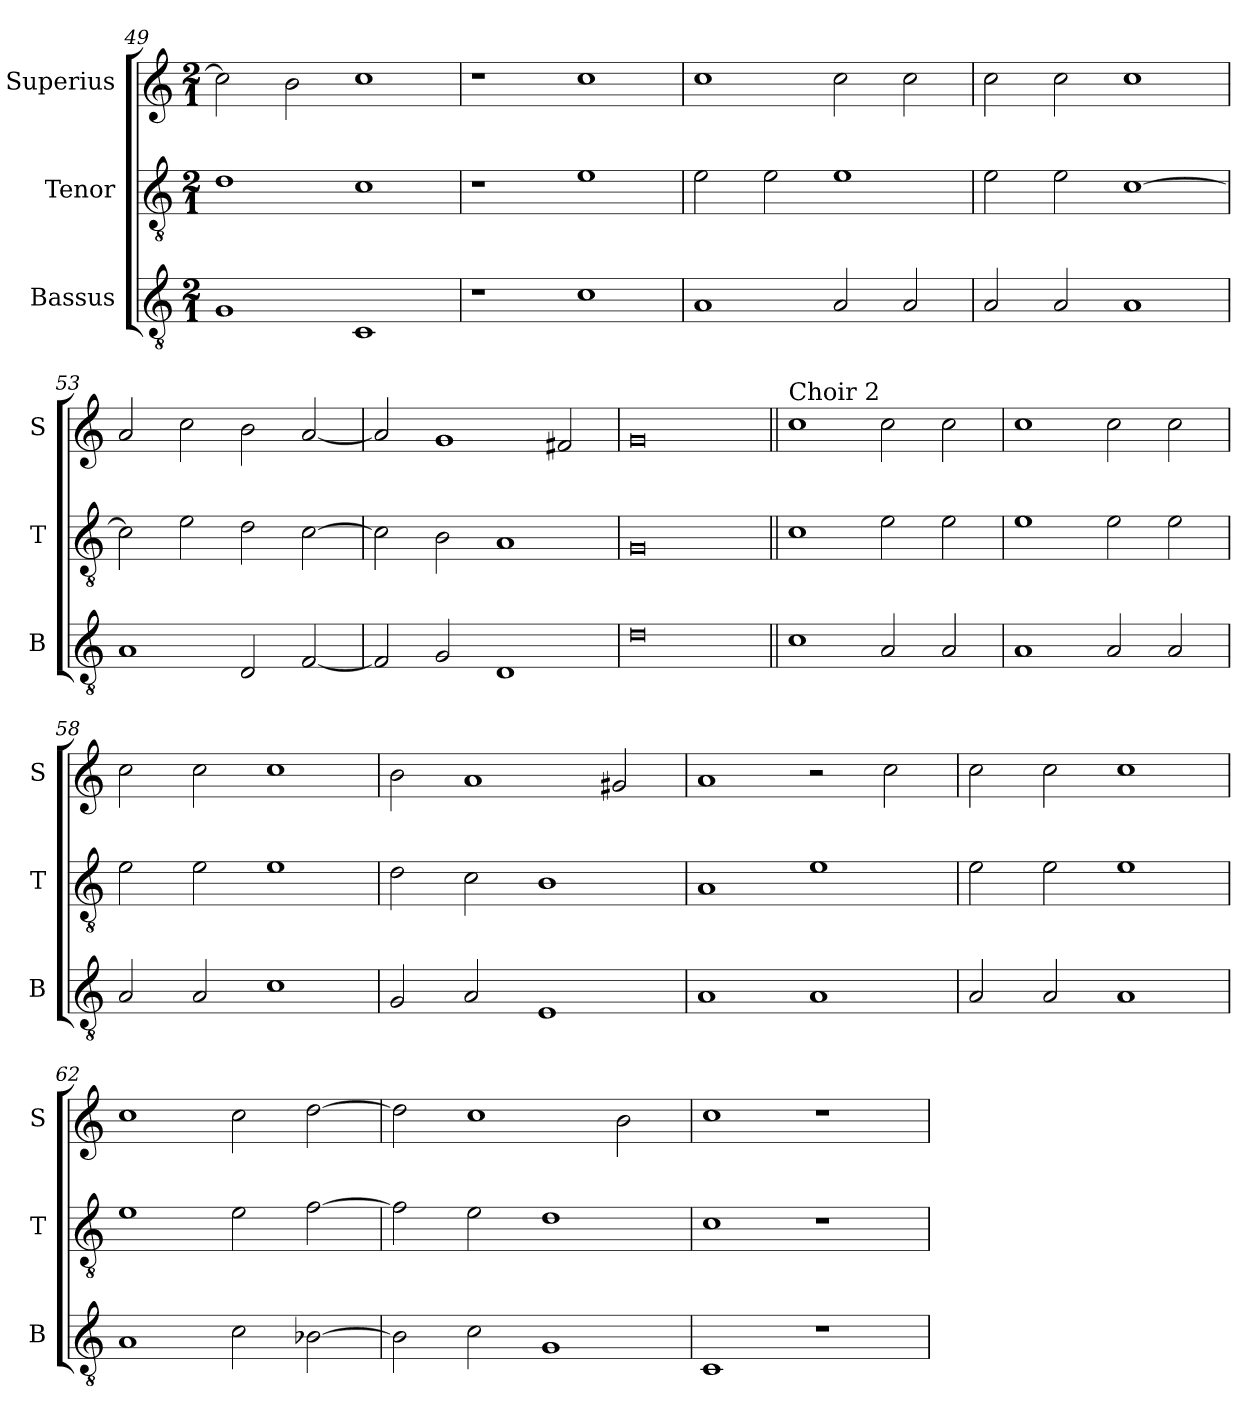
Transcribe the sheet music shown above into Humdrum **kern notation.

**kern	**kern	**kern
*part3	*part2	*part1
*staff3	*staff2	*staff1
*I"Bassus	*I"Tenor	*I"Superius
*I'B	*I'T	*I'S
*clefGv2	*clefGv2	*clefG2
*k[]	*k[]	*k[]
*M2/1	*M2/1	*M2/1
=49	=49	=49
1G	1d	2cc\]
.	.	2b\
1C	1c	1cc
=50	=50	=50
1r	1r	1r
1c	1e	1cc
=51	=51	=51
1A	2e\	1cc
.	2e\	.
2A/	1e	2cc\
2A/	.	2cc\
=52	=52	=52
2A/	2e\	2cc\
2A/	2e\	2cc\
1A	[1c	1cc
=53	=53	=53
1A	2c\]	2a/
.	2e\	2cc\
2D/	2d\	2b\
[2F/	[2c\	[2a/
=54	=54	=54
2F/]	2c\]	2a/]
2G/	2B\	1g
1D	1A	.
.	.	2f#X/
=55	=55	=55
0d	0G	0g
=56||	=56||	=56||
!	!	!LO:TX:a:t=Choir 2
1c	1c	1cc
2A/	2e\	2cc\
2A/	2e\	2cc\
=57	=57	=57
1A	1e	1cc
2A/	2e\	2cc\
2A/	2e\	2cc\
=58	=58	=58
2A/	2e\	2cc\
2A/	2e\	2cc\
1c	1e	1cc
=59	=59	=59
2G/	2d\	2b\
2A/	2c\	1a
1E	1B	.
.	.	2g#X/
=60	=60	=60
1A	1A	1a
1A	1e	2r
.	.	2cc\
=61	=61	=61
2A/	2e\	2cc\
2A/	2e\	2cc\
1A	1e	1cc
=62	=62	=62
1A	1e	1cc
2c\	2e\	2cc\
[2B-X\	[2f\	[2dd\
=63	=63	=63
2B-\]	2f\]	2dd\]
2c\	2e\	1cc
1G	1d	.
.	.	2b\
=64	=64	=64
1C	1c	1cc
1r	1r	1r
=	=	=
*-	*-	*-
